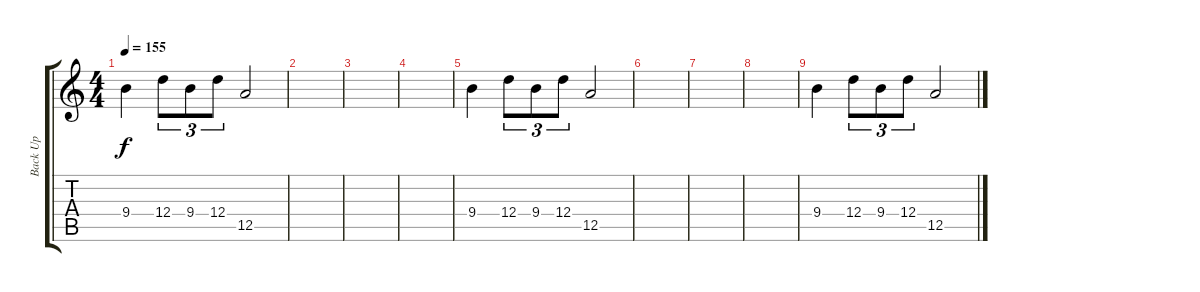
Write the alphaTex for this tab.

\track ("Back Up" "Back Up") {instrument distortionguitar}
\staff {score tabs}
\tuning (E4 B3 G3 D3 A2 E2) {hide}
\ts (4 4)
\tempo 155
\clef g2
\ks c
9.4.4{dy f} 12.4.8{tu (3 2)} 9.4.8{tu (3 2)} 12.4.8{tu (3 2)} 12.5.2 |
|
|
|
9.4.4 12.4.8{tu (3 2)} 9.4.8{tu (3 2)} 12.4.8{tu (3 2)} 12.5.2 |
|
|
|
9.4.4 12.4.8{tu (3 2)} 9.4.8{tu (3 2)} 12.4.8{tu (3 2)} 12.5.2
